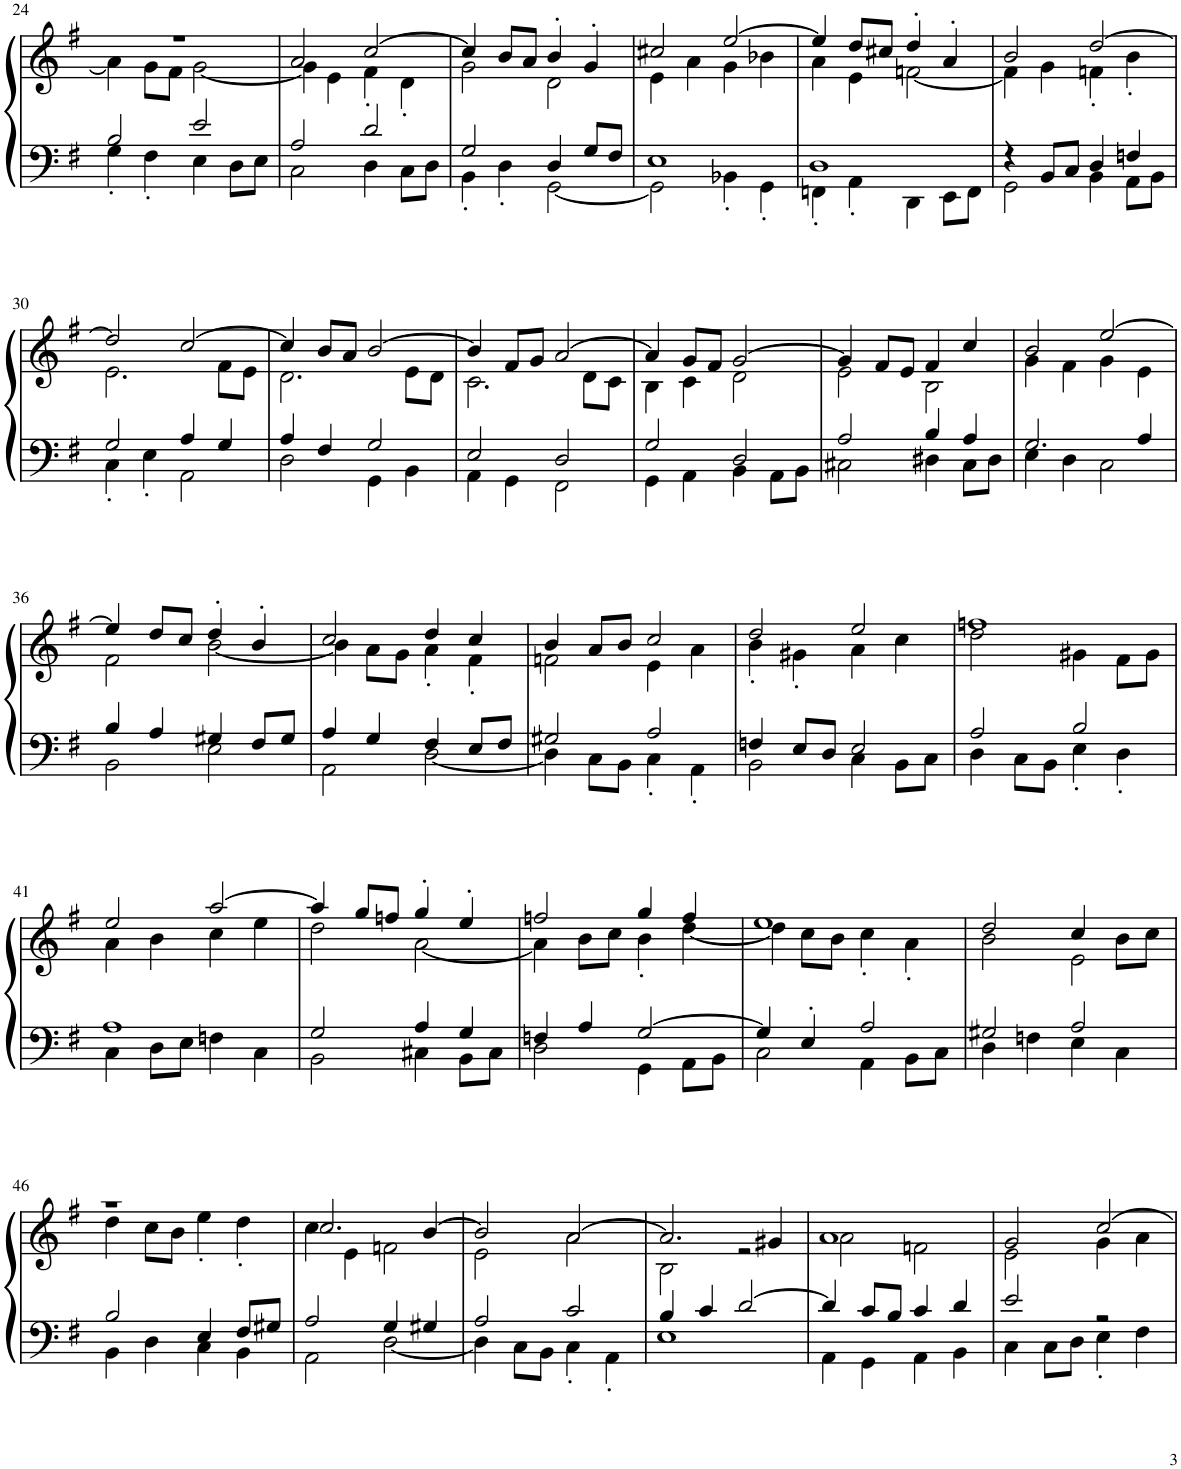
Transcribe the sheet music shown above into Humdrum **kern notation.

**kern	**kern
*part1	*part1
*staff2	*staff1
*I"Harpsichord	*
*I'Hch.	*
!!LO:PB:g=z
*clefF4	*clefG2
*k[f#]	*k[f#]
*M4/4	*M4/4
=24	=24
*^	*^
2B/	4G'\	1r	4a\]
.	4F#'\	.	8g\L
.	.	.	8f#\J
2e/	4E\	.	[2g\
.	8D\L	.	.
.	8E\J	.	.
=25	=25	=25	=25
2A/	2C\	2a/	4g\]
.	.	.	4e\
2d/	4D\	[2cc/	4f#'\
.	8C\L	.	4d'\
.	8D\J	.	.
=26	=26	=26	=26
2G/	4BB'\	4cc/]	2g\
.	4D'\	8b/L	.
.	.	8a/J	.
4D/	[2GG\	4b'/	2d\
8G/L	.	4g'/	.
8F#/J	.	.	.
=27	=27	=27	=27
1E	2GG\]	2cc#X/	4e\
.	.	.	4a\
.	4BB-X'\	[2ee/	4g\
.	4GG'\	.	4b-X\
=28	=28	=28	=28
1D	4FFn'\	4ee/]	4a\
.	4AA'\	8dd/L	4e\
.	.	8cc#X/J	.
.	4DD\	4dd'/	[2fn\
.	8EE\L	4a'/	.
.	8FF\J	.	.
=29	=29	=29	=29
4r	2GG\	2b/	4f\]
8BB/L	.	.	4g\
8C/J	.	.	.
4D/	4BB\	[2dd/	4fn'\
4Fn/	8AA\L	.	4b'\
.	8BB\J	.	.
!!LO:LB:g=z	!!
=30	=30	=30	=30
2G/	4C'\	2dd/]	2.e\
.	4E'\	.	.
4A/	2AA\	[2cc/	.
4G/	.	.	8f#\L
.	.	.	8e\J
=31	=31	=31	=31
4A/	2D\	4cc/]	2.d\
4F#/	.	8b/L	.
.	.	8a/J	.
2G/	4GG\	[2b/	.
.	4BB\	.	8e\L
.	.	.	8d\J
=32	=32	=32	=32
2E/	4AA\	4b/]	2.c\
.	4GG\	8f#/L	.
.	.	8g/J	.
2D/	2FF#\	[2a/	.
.	.	.	8d\L
.	.	.	8c\J
=33	=33	=33	=33
2G/	4GG\	4a/]	4B\
.	4AA\	8g/L	4c\
.	.	8f#/J	.
2D/	4BB\	[2g/	2d\
.	8AA\L	.	.
.	8BB\J	.	.
=34	=34	=34	=34
2A/	2C#X\	4g/]	2e\
.	.	8f#/L	.
.	.	8e/J	.
4B/	4D#X\	4f#/	2B\
4A/	8C#\L	4cc/	.
.	8D#\J	.	.
=35	=35	=35	=35
2.G/	4E\	2b/	4g\
.	4D\	.	4f#\
.	2C\	[2ee/	4g\
4A/	.	.	4e\
!!LO:LB:g=z	!!
=36	=36	=36	=36
4B/	2BB\	4ee/]	2f#\
4A/	.	8dd/L	.
.	.	8cc/J	.
4G#X/	2E\	4dd'/	[2b\
8F#/L	.	4b'/	.
8G#/J	.	.	.
=37	=37	=37	=37
4A/	2AA\	2cc/	4b\]
4G/	.	.	8a\L
.	.	.	8g\J
4F#/	[2D\	4dd/	4a'\
8E/L	.	4cc/	4f#'\
8F#/J	.	.	.
=38	=38	=38	=38
2G#X/	4D\]	4b/	2fn\
.	8C\L	8a/L	.
.	8BB\J	8b/J	.
2A/	4C'\	2cc/	4e\
.	4AA'\	.	4a\
=39	=39	=39	=39
4Fn/	2BB\	2dd/	4b'\
8E/L	.	.	4g#X'\
8D/J	.	.	.
2E/	4C\	2ee/	4a\
.	8BB\L	.	4cc\
.	8C\J	.	.
=40	=40	=40	=40
2A/	4D\	1ffn	2dd\
.	8C\L	.	.
.	8BB\J	.	.
2B/	4E'\	.	4g#X\
.	4D'\	.	8f#\L
.	.	.	8g#\J
!!LO:LB:g=z	!!
=41	=41	=41	=41
1A	4C\	2ee/	4a\
.	8D\L	.	4b\
.	8E\J	.	.
.	4Fn\	[2aa/	4cc\
.	4C\	.	4ee\
=42	=42	=42	=42
2G/	2BB\	4aa/]	2dd\
.	.	8gg/L	.
.	.	8ffn/J	.
4A/	4C#X\	4gg'/	[2a\
4G/	8BB\L	4ee'/	.
.	8C#\J	.	.
=43	=43	=43	=43
4Fn/	2D\	2ffn/	4a\]
4A/	.	.	8b\L
.	.	.	8cc\J
[2G/	4GG\	4gg/	4b'\
.	8AA\L	4ff/	[4dd\
.	8BB\J	.	.
=44	=44	=44	=44
4G/]	2C\	1ee	4dd\]
4E'/	.	.	8cc\L
.	.	.	8b\J
2A/	4AA\	.	4cc'\
.	8BB\L	.	4a'\
.	8C\J	.	.
=45	=45	=45	=45
2G#X/	4D\	2dd/	2b\
.	4Fn\	.	.
2A/	4E\	2e\	4cc/
.	4C\	.	8b\L
.	.	.	8cc\J
!!LO:LB:g=z	!!
=46	=46	=46	=46
2B/	4BB\	1r	4dd\
.	4D\	.	8cc\L
.	.	.	8b\J
4E/	4C\	.	4ee'\
8F#/L	4BB\	.	4dd'\
8G#X/J	.	.	.
=47	=47	=47	=47
2A/	2AA\	2.cc/	4cc\
.	.	.	4e\
4G/	[2D\	.	2fn\
4G#X/	.	[4b/	.
=48	=48	=48	=48
2A/	4D\]	2b/]	2e\
.	8C\L	.	.
.	8BB\J	.	.
2c/	4C'\	[2a/	2a\
.	4AA'\	.	.
=49	=49	=49	=49
4B/	1E	2.a/]	2B\
4c/	.	.	.
[2d/	.	.	2r
.	.	4g#X/	.
=50	=50	=50	=50
4d/]	4AA\	1a	2a\
8c/L	4GG\	.	.
8B/J	.	.	.
4c/	4AA\	.	2fn\
4d/	4BB\	.	.
=51	=51	=51	=51
2e/	4C\	2g/	2e\
.	8C\L	.	.
.	8D\J	.	.
2r	4E'\	[2cc/	4g\
.	4F#\	.	4a\
*v	*v	*	*
*	*v	*v
=	=
*-	*-
